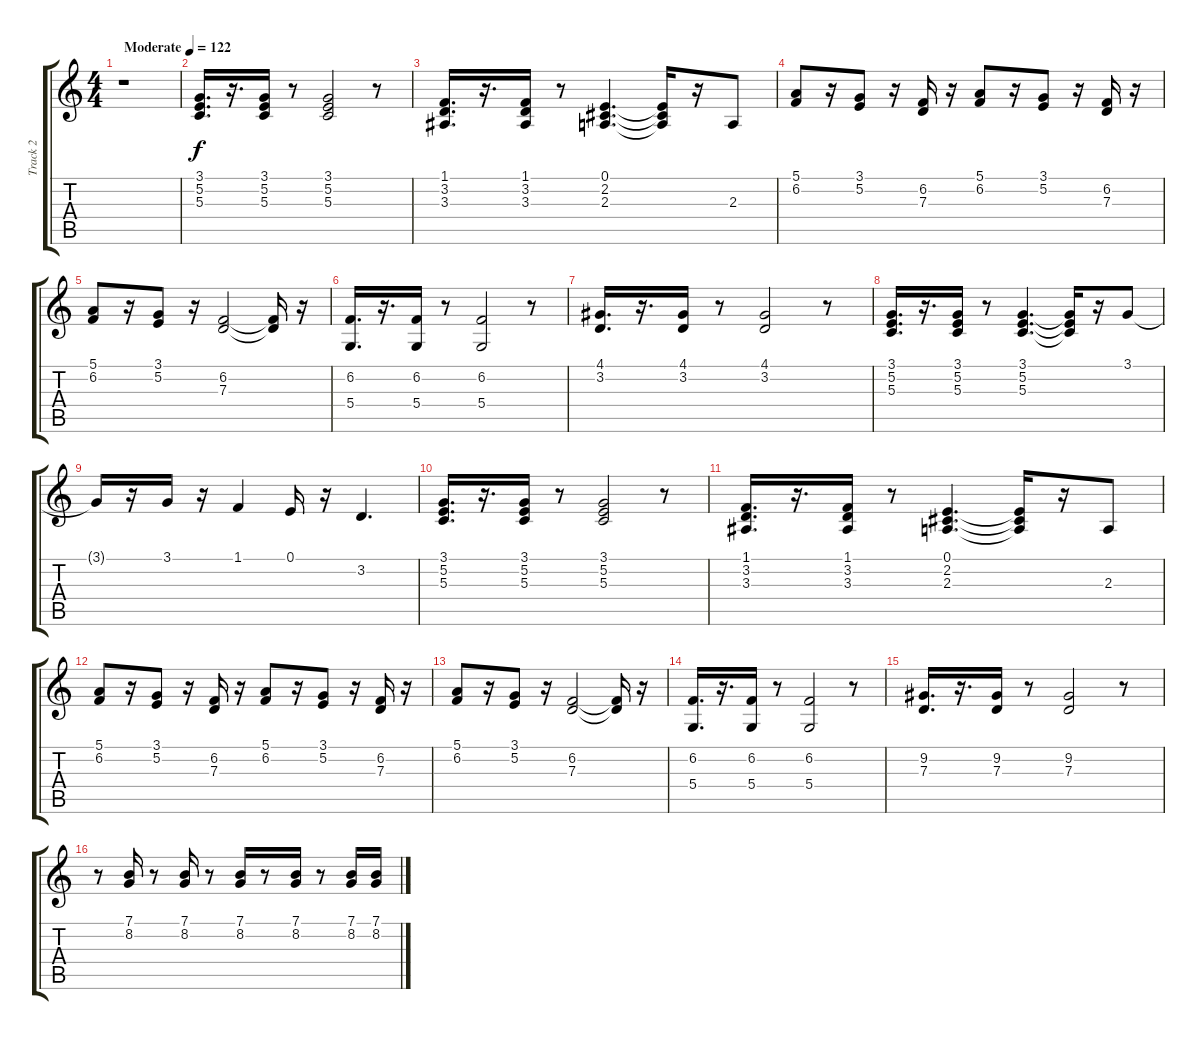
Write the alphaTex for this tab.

\track ("Track 2" "Track 2") {instrument electricpiano1}
\staff {score tabs}
\tuning (E4 B3 G3 D3 A2 E2) {hide}
\ts (4 4)
\tempo (122 "Moderate")
\clef g2
\ks c
r.1{dy f instrument electricpiano1} |
(3.1 5.2 5.3).16{d} r.16{d} (3.1 5.2 5.3).16 r.8 (3.1 5.2 5.3).2 r.8 |
(1.1 3.2 3.3).16{d} r.16{d} (1.1 3.2 3.3).16 r.8 (0.1 2.2 2.3).4{d} (0.1{t} 2.2{t} 2.3{t}).16 r.16 2.3.8 |
(5.1 6.2).8 r.16 (3.1 5.2).8 r.16 (6.2 7.3).16 r.16 (5.1 6.2).8 r.16 (3.1 5.2).8 r.16 (6.2 7.3).16 r.16 |
(5.1 6.2).8 r.16 (3.1 5.2).8 r.16 (6.2 7.3).2 (6.2{t} 7.3{t}).16 r.16 |
(6.2 5.4).16{d} r.16{d} (6.2 5.4).16 r.8 (6.2 5.4).2 r.8 |
(4.1 3.2).16{d} r.16{d} (4.1 3.2).16 r.8 (4.1 3.2).2 r.8 |
(3.1 5.2 5.3).16{d} r.16{d} (3.1 5.2 5.3).16 r.8 (3.1 5.2 5.3).4{d} (3.1{t} 5.2{t} 5.3{t}).16 r.16 3.1.8 |
3.1{t}.16 r.16 3.1.16 r.16 1.1.4 0.1.16 r.16 3.2.4{d} |
(3.1 5.2 5.3).16{d} r.16{d} (3.1 5.2 5.3).16 r.8 (3.1 5.2 5.3).2 r.8 |
(1.1 3.2 3.3).16{d} r.16{d} (1.1 3.2 3.3).16 r.8 (0.1 2.2 2.3).4{d} (0.1{t} 2.2{t} 2.3{t}).16 r.16 2.3.8 |
(5.1 6.2).8 r.16 (3.1 5.2).8 r.16 (6.2 7.3).16 r.16 (5.1 6.2).8 r.16 (3.1 5.2).8 r.16 (6.2 7.3).16 r.16 |
(5.1 6.2).8 r.16 (3.1 5.2).8 r.16 (6.2 7.3).2 (6.2{t} 7.3{t}).16 r.16 |
(6.2 5.4).16{d} r.16{d} (6.2 5.4).16 r.8 (6.2 5.4).2 r.8 |
(9.2 7.3).16{d} r.16{d} (9.2 7.3).16 r.8 (9.2 7.3).2 r.8 |
r.8 (7.1 8.2).16 r.8 (7.1 8.2).16 r.8 (7.1 8.2).16 r.8 (7.1 8.2).16 r.8 (7.1 8.2).16 (7.1 8.2).16
